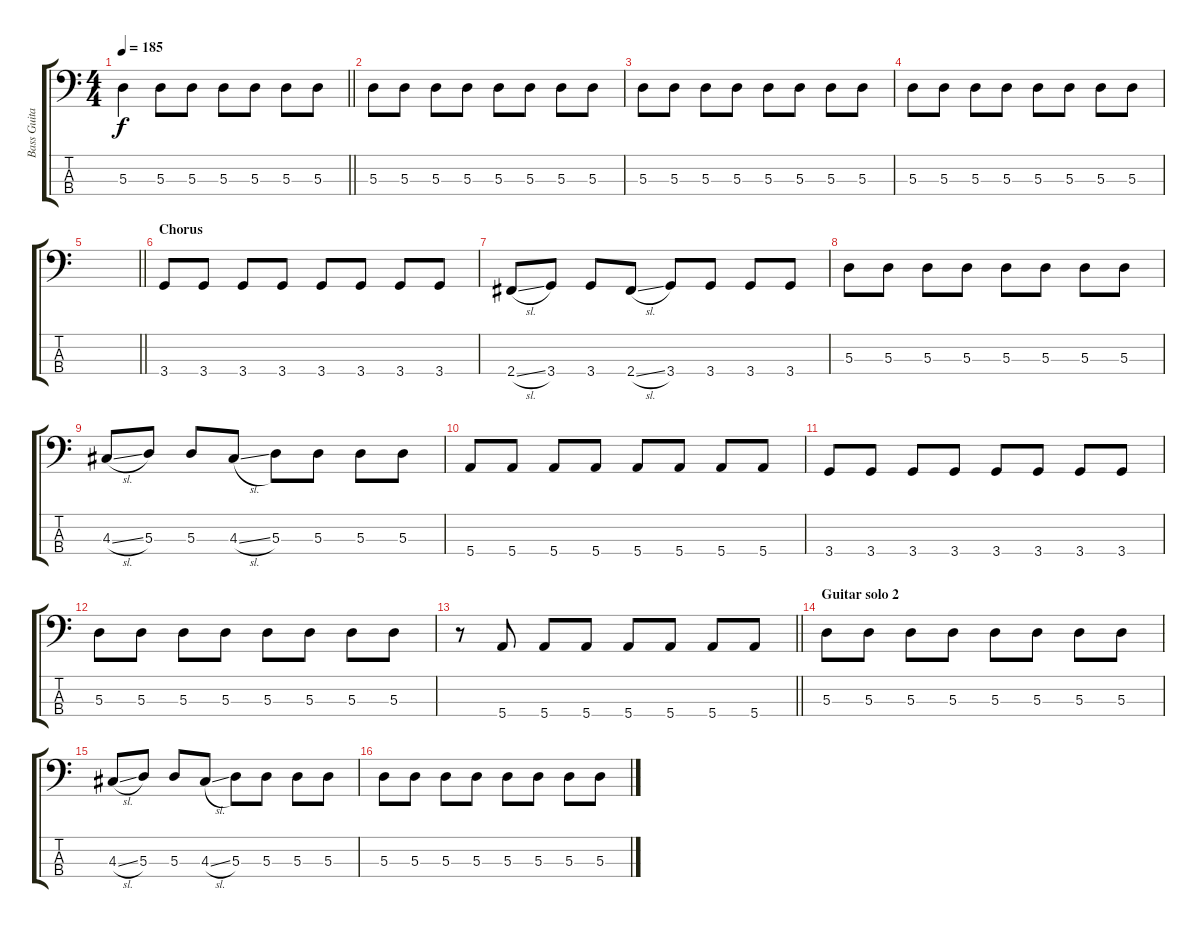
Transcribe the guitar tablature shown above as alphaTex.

\track ("Bass Guitar" "Bass Guita") {instrument electricbasspick}
\staff {score tabs}
\tuning (G2 D2 A1 E1) {hide}
\ts (4 4)
\tempo 185
\clef f4
\barLineRight lightlight
\ks c
5.3.4{dy f} 5.3.8 5.3.8 5.3.8 5.3.8 5.3.8 5.3.8 |
5.3.8 5.3.8 5.3.8 5.3.8 5.3.8 5.3.8 5.3.8 5.3.8 |
5.3.8 5.3.8 5.3.8 5.3.8 5.3.8 5.3.8 5.3.8 5.3.8 |
5.3.8 5.3.8 5.3.8 5.3.8 5.3.8 5.3.8 5.3.8 5.3.8 |
\barLineRight lightlight
|
\section ("" "Chorus")
3.4.8 3.4.8 3.4.8 3.4.8 3.4.8 3.4.8 3.4.8 3.4.8 |
2.4{sl}.8 3.4.8 3.4.8 2.4{sl}.8 3.4.8 3.4.8 3.4.8 3.4.8 |
5.3.8 5.3.8 5.3.8 5.3.8 5.3.8 5.3.8 5.3.8 5.3.8 |
4.3{sl}.8 5.3.8 5.3.8 4.3{sl}.8 5.3.8 5.3.8 5.3.8 5.3.8 |
5.4.8 5.4.8 5.4.8 5.4.8 5.4.8 5.4.8 5.4.8 5.4.8 |
3.4.8 3.4.8 3.4.8 3.4.8 3.4.8 3.4.8 3.4.8 3.4.8 |
5.3.8 5.3.8 5.3.8 5.3.8 5.3.8 5.3.8 5.3.8 5.3.8 |
\barLineRight lightlight
r.8 5.4.8 5.4.8 5.4.8 5.4.8 5.4.8 5.4.8 5.4.8 |
\section ("" "Guitar solo 2")
5.3.8 5.3.8 5.3.8 5.3.8 5.3.8 5.3.8 5.3.8 5.3.8 |
4.3{sl}.8 5.3.8 5.3.8 4.3{sl}.8 5.3.8 5.3.8 5.3.8 5.3.8 |
5.3.8 5.3.8 5.3.8 5.3.8 5.3.8 5.3.8 5.3.8 5.3.8
